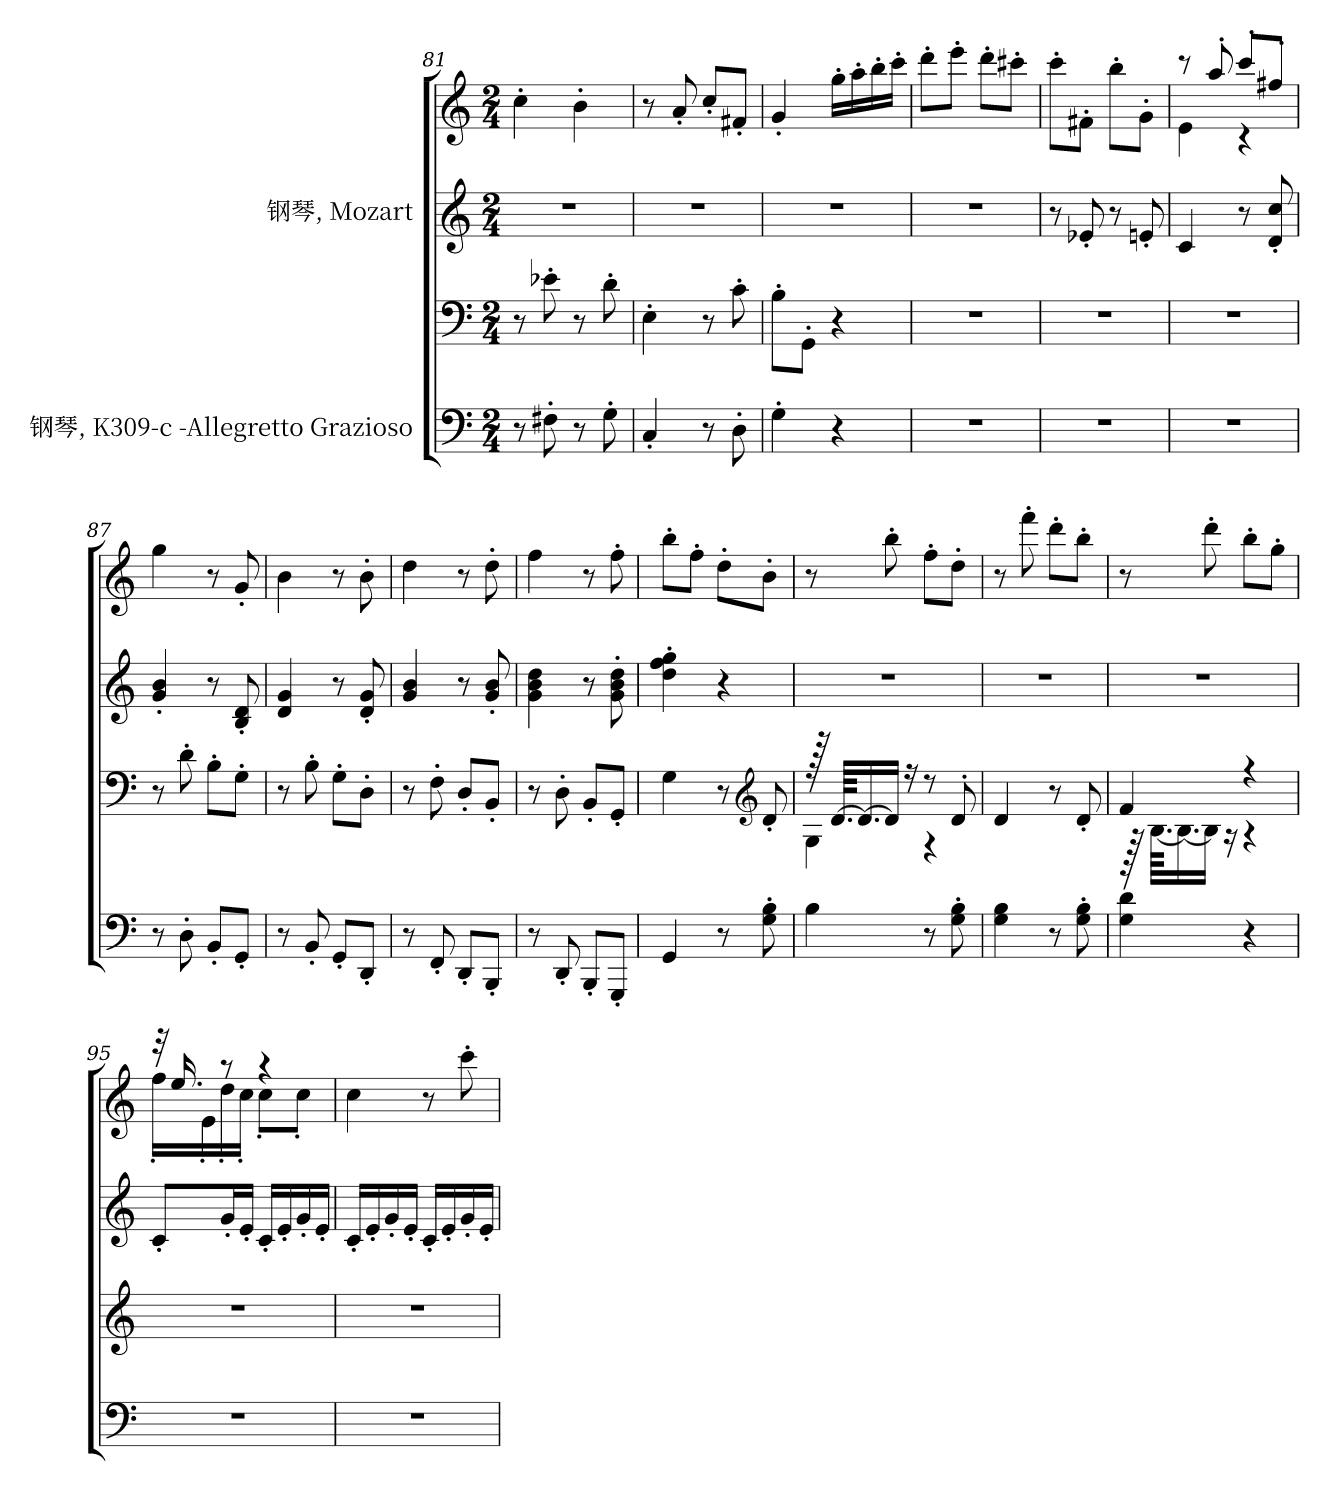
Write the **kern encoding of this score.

**kern	**kern	**kern	**kern
*part2	*part2	*part1	*part1
*staff4	*staff3	*staff2	*staff1
*I"钢琴, K309-c -Allegretto Grazioso	*	*I"钢琴, Mozart	*
*clefF4	*clefF4	*clefG2	*clefG2
*k[]	*k[]	*k[]	*k[]
*M2/4	*M2/4	*M2/4	*M2/4
=81	=81	=81	=81
8r	8r	2r	4cc'\
8F#X'\	8e-X'\	.	.
8r	8r	.	4b'\
8G'\	8d'\	.	.
=82	=82	=82	=82
4C'/	4E'\	2r	8r
.	.	.	8a'/
8r	8r	.	8cc'/L
8D'\	8c'\	.	8f#X'/J
=83	=83	=83	=83
4G'\	8B'\L	2r	4g'/
.	8GG'\J	.	.
4r	4r	.	16gg'\LL
.	.	.	16aa'\
.	.	.	16bb'\
.	.	.	16ccc'\JJ
=84	=84	=84	=84
2r	2r	2r	8ddd'\L
.	.	.	8eee'\J
.	.	.	8ddd'\L
.	.	.	8ccc#X'\J
=85	=85	=85	=85
2r	2r	8r	8ccc'\L
.	.	8e-X'/	8f#X'\J
.	.	8r	8bb'\L
.	.	8en'/	8g'\J
!!LO:LB:g=z
=86	=86	=86	=86
*	*	*	*^
2r	2r	4c/	8r	4e\
.	.	.	8aa'/	.
.	.	8r	8ccc'/L	4r
.	.	8d/' 8cc/'	8ff#X'/J	.
*	*	*	*v	*v
=87	=87	=87	=87
8r	8r	4g/' 4b/'	4gg\
8D'\	8d'\	.	.
8BB'/L	8B'\L	8r	8r
8GG'/J	8G'\J	8B/' 8d/'	8g'/
=88	=88	=88	=88
8r	8r	4d/ 4g/	4b\
8BB'/	8B'\	.	.
8GG'/L	8G'\L	8r	8r
8DD'/J	8D'\J	8d/' 8g/'	8b'\
=89	=89	=89	=89
8r	8r	4g/ 4b/	4dd\
8FF'/	8F'\	.	.
8DD'/L	8D'/L	8r	8r
8BBB'/J	8BB'/J	8g/' 8b/'	8dd'\
=90	=90	=90	=90
8r	8r	4g\ 4b\ 4dd\	4ff\
8DD'/	8D'\	.	.
8BBB'/L	8BB'/L	8r	8r
8GGG'/J	8GG'/J	8g\' 8b\' 8dd\'	8ff'\
=91	=91	=91	=91
4GG/	4G\	4dd\' 4ff\' 4gg\'	8bb'\L
.	.	.	8ff'\J
8r	8r	4r	8dd'\L
*	*clefG2	*	*
8G\' 8B\'	8d'/	.	8b'\J
!!LO:PB:g=z
=92	=92	=92	=92
*	*^	*	*
4B\	128r	4G\	2r	8r
.	[64.d/KKLL	.	.	.
.	16.d/_	.	.	.
.	16d/JJ]	.	.	8bb'\
.	16r	.	.	.
8r	8r	4r	.	8ff'\L
8G\' 8B\'	8d'/	.	.	8dd'\J
*	*v	*v	*	*
=93	=93	=93	=93
4G\ 4B\	4d/	2r	8r
.	.	.	8fff'\
8r	8r	.	8ddd'\L
8G\' 8B\'	8d'/	.	8bb'\J
=94	=94	=94	=94
*	*^	*	*
4G\ 4d\	4f/	128r	2r	8r
.	.	[64.B\KKLL	.	.
.	.	16.B\_	.	.
.	.	16B\JJ]	.	8ddd'\
.	.	16r	.	.
4r	4r	4r	.	8bb'\L
.	.	.	.	8gg'\J
*	*v	*v	*	*
=95	=95	=95	=95
*	*	*	*^
2r	2r	8c'/L	32r	16ff'\LL
.	.	.	16.ee/	.
.	.	.	.	16e'\
.	.	16g'/L	8r	16dd'\
.	.	16e'/JJ	.	16cc'\JJ
.	.	16c'/LL	4r	8cc'\L
.	.	16e'/	.	.
.	.	16g'/	.	8cc'\J
.	.	16e'/JJ	.	.
*	*	*	*v	*v
!!LO:LB:g=z
=96	=96	=96	=96
2r	2r	16c'/LL	4cc\
.	.	16e'/	.
.	.	16g'/	.
.	.	16e'/JJ	.
.	.	16c'/LL	8r
.	.	16e'/	.
.	.	16g'/	8ccc'\
.	.	16e'/JJ	.
=	=	=	=
*-	*-	*-	*-
